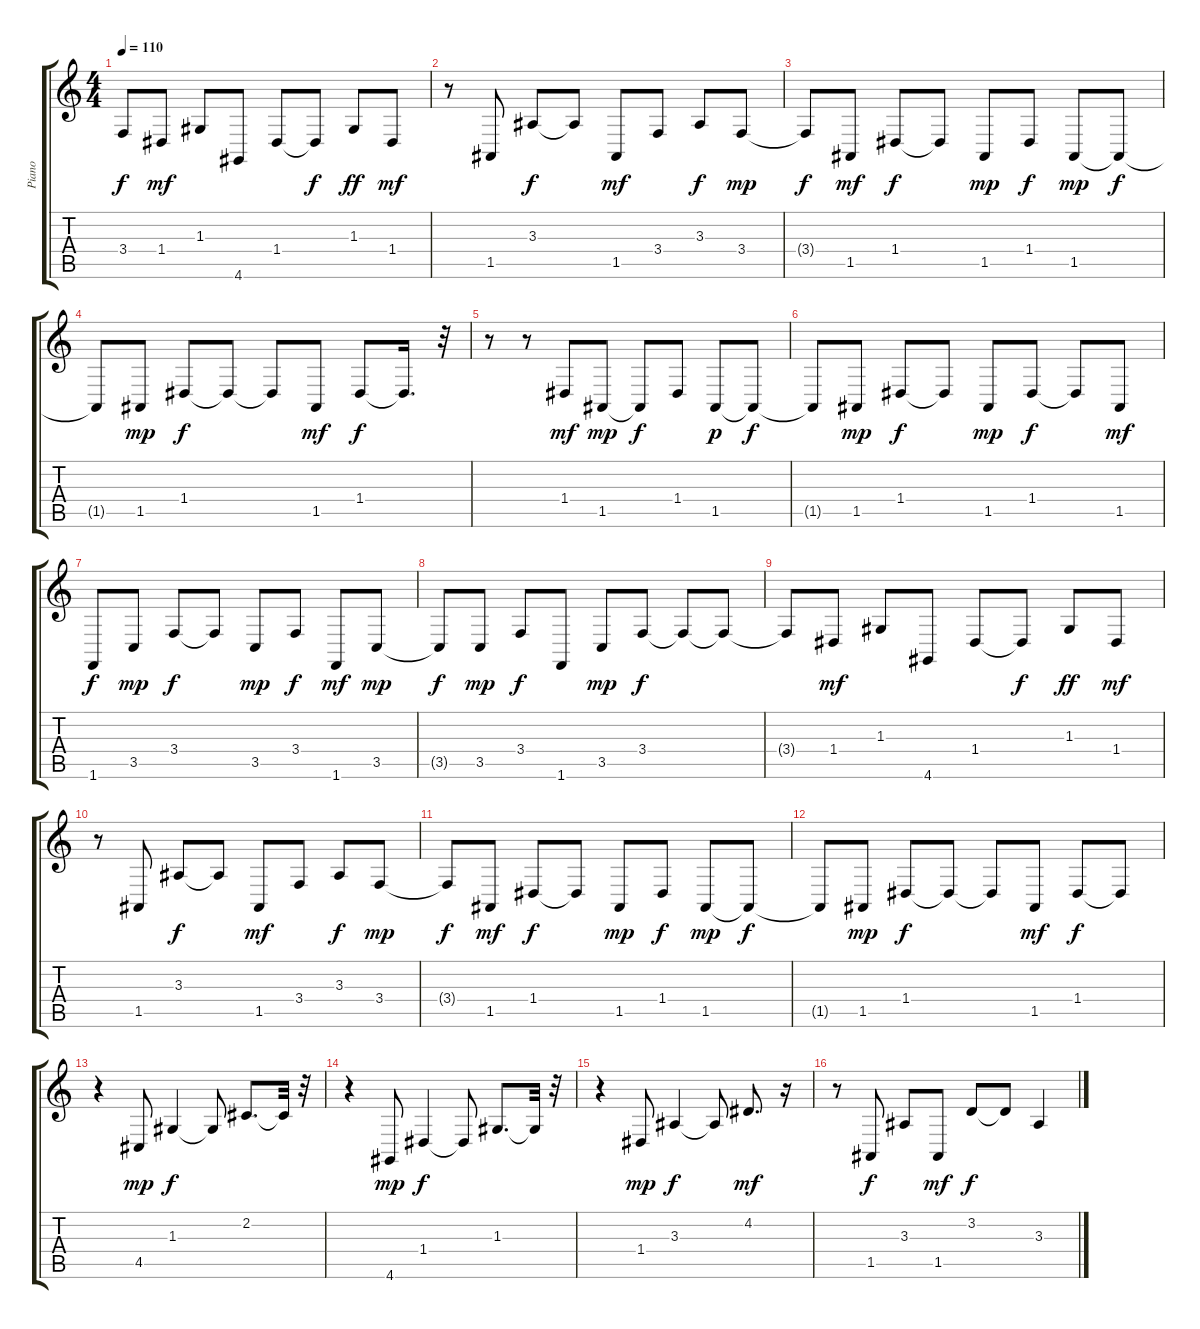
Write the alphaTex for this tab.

\track ("Piano" "Piano") {instrument acousticgrandpiano}
\staff {score tabs}
\tuning (E4 B3 G3 D3 A2 E2) {hide}
\ts (4 4)
\tempo 110
\clef g2
\ks c
3.4{t}.8{dy f balance 11} 1.4.8{dy mf balance 14} 1.3.8{balance 3} 4.6.8{balance 7} 1.4.8{balance 8} 1.4{t}.8{dy f balance 8} 1.3.8{dy ff balance 2} 1.4.8{dy mf balance 11} |
r.8{balance 2} 1.5.8{balance 12} 3.3.8{dy f balance 3} 3.3{t}.8{balance 10} 1.5.8{dy mf balance 7} 3.4.8{balance 2} 3.3.8{dy f balance 8} 3.4.8{dy mp balance 10} |
3.4{t}.8{dy f balance 3} 1.5.8{dy mf balance 12} 1.4.8{dy f balance 13} 1.4{t}.8{balance 4} 1.5.8{dy mp balance 2} 1.4.8{dy f balance 14} 1.5.8{dy mp balance 6} 1.5{t}.8{dy f balance 14} |
1.5{t}.8{balance 7} 1.5.8{dy mp balance 9} 1.4.8{dy f balance 9} 1.4{t}.8{balance 3} 1.4{t}.8{balance 11} 1.5.8{dy mf balance 2} 1.4.8{dy f balance 14} 1.4{t}.16{d balance 2} r.32 |
r.8 r.8{balance 5} 1.4.8{dy mf balance 5} 1.5.8{dy mp balance 11} 1.5{t}.8{dy f balance 10} 1.4.8{balance 9} 1.5.8{dy p balance 4} 1.5{t}.8{dy f balance 10} |
1.5{t}.8{balance 12} 1.5.8{dy mp balance 6} 1.4.8{dy f balance 9} 1.4{t}.8{balance 4} 1.5.8{dy mp balance 11} 1.4.8{dy f balance 2} 1.4{t}.8{balance 11} 1.5.8{dy mf balance 8} |
1.6.8{dy f balance 4} 3.5.8{dy mp balance 6} 3.4.8{dy f balance 5} 3.4{t}.8{balance 10} 3.5.8{dy mp balance 9} 3.4.8{dy f balance 4} 1.6.8{dy mf balance 12} 3.5.8{dy mp balance 5} |
3.5{t}.8{dy f balance 10} 3.5.8{dy mp balance 9} 3.4.8{dy f balance 13} 1.6.8{balance 7} 3.5.8{dy mp balance 11} 3.4.8{dy f balance 9} 3.4{t}.8{balance 12} 3.4{t}.8{balance 5} |
3.4{t}.8{balance 11} 1.4.8{dy mf balance 14} 1.3.8{balance 3} 4.6.8{balance 7} 1.4.8{balance 8} 1.4{t}.8{dy f balance 8} 1.3.8{dy ff balance 2} 1.4.8{dy mf balance 11} |
r.8{balance 2} 1.5.8{balance 12} 3.3.8{dy f balance 3} 3.3{t}.8{balance 10} 1.5.8{dy mf balance 7} 3.4.8{balance 2} 3.3.8{dy f balance 8} 3.4.8{dy mp balance 10} |
3.4{t}.8{dy f balance 3} 1.5.8{dy mf balance 12} 1.4.8{dy f balance 13} 1.4{t}.8{balance 4} 1.5.8{dy mp balance 2} 1.4.8{dy f balance 14} 1.5.8{dy mp balance 6} 1.5{t}.8{dy f balance 14} |
1.5{t}.8{balance 7} 1.5.8{dy mp balance 9} 1.4.8{dy f balance 9} 1.4{t}.8{balance 3} 1.4{t}.8{balance 11} 1.5.8{dy mf balance 2} 1.4.8{dy f balance 14} 1.4{t}.8{balance 2} |
r.4{balance 6} 4.5.8{dy mp balance 5} 1.3.4{dy f} 1.3{t}.8{balance 9} 2.2.8{d balance 4} 2.2{t}.32 r.32 |
r.4{balance 12} 4.6.8{dy mp balance 6} 1.4.4{dy f balance 4} 1.4{t}.8{balance 2} 1.3.8{d} 1.3{t}.32 r.32 |
r.4{balance 4} 1.4.8{dy mp balance 5} 3.3.4{dy f balance 10} 3.3{t}.8{balance 4} 4.2.8{d dy mf balance 12} r.16 |
r.8{balance 5} 1.5.8{dy f balance 10} 3.3.8{balance 13} 1.5.8{dy mf} 3.2.8{dy f balance 7} 3.2{t}.8{balance 11} 3.3.4{balance 9}
